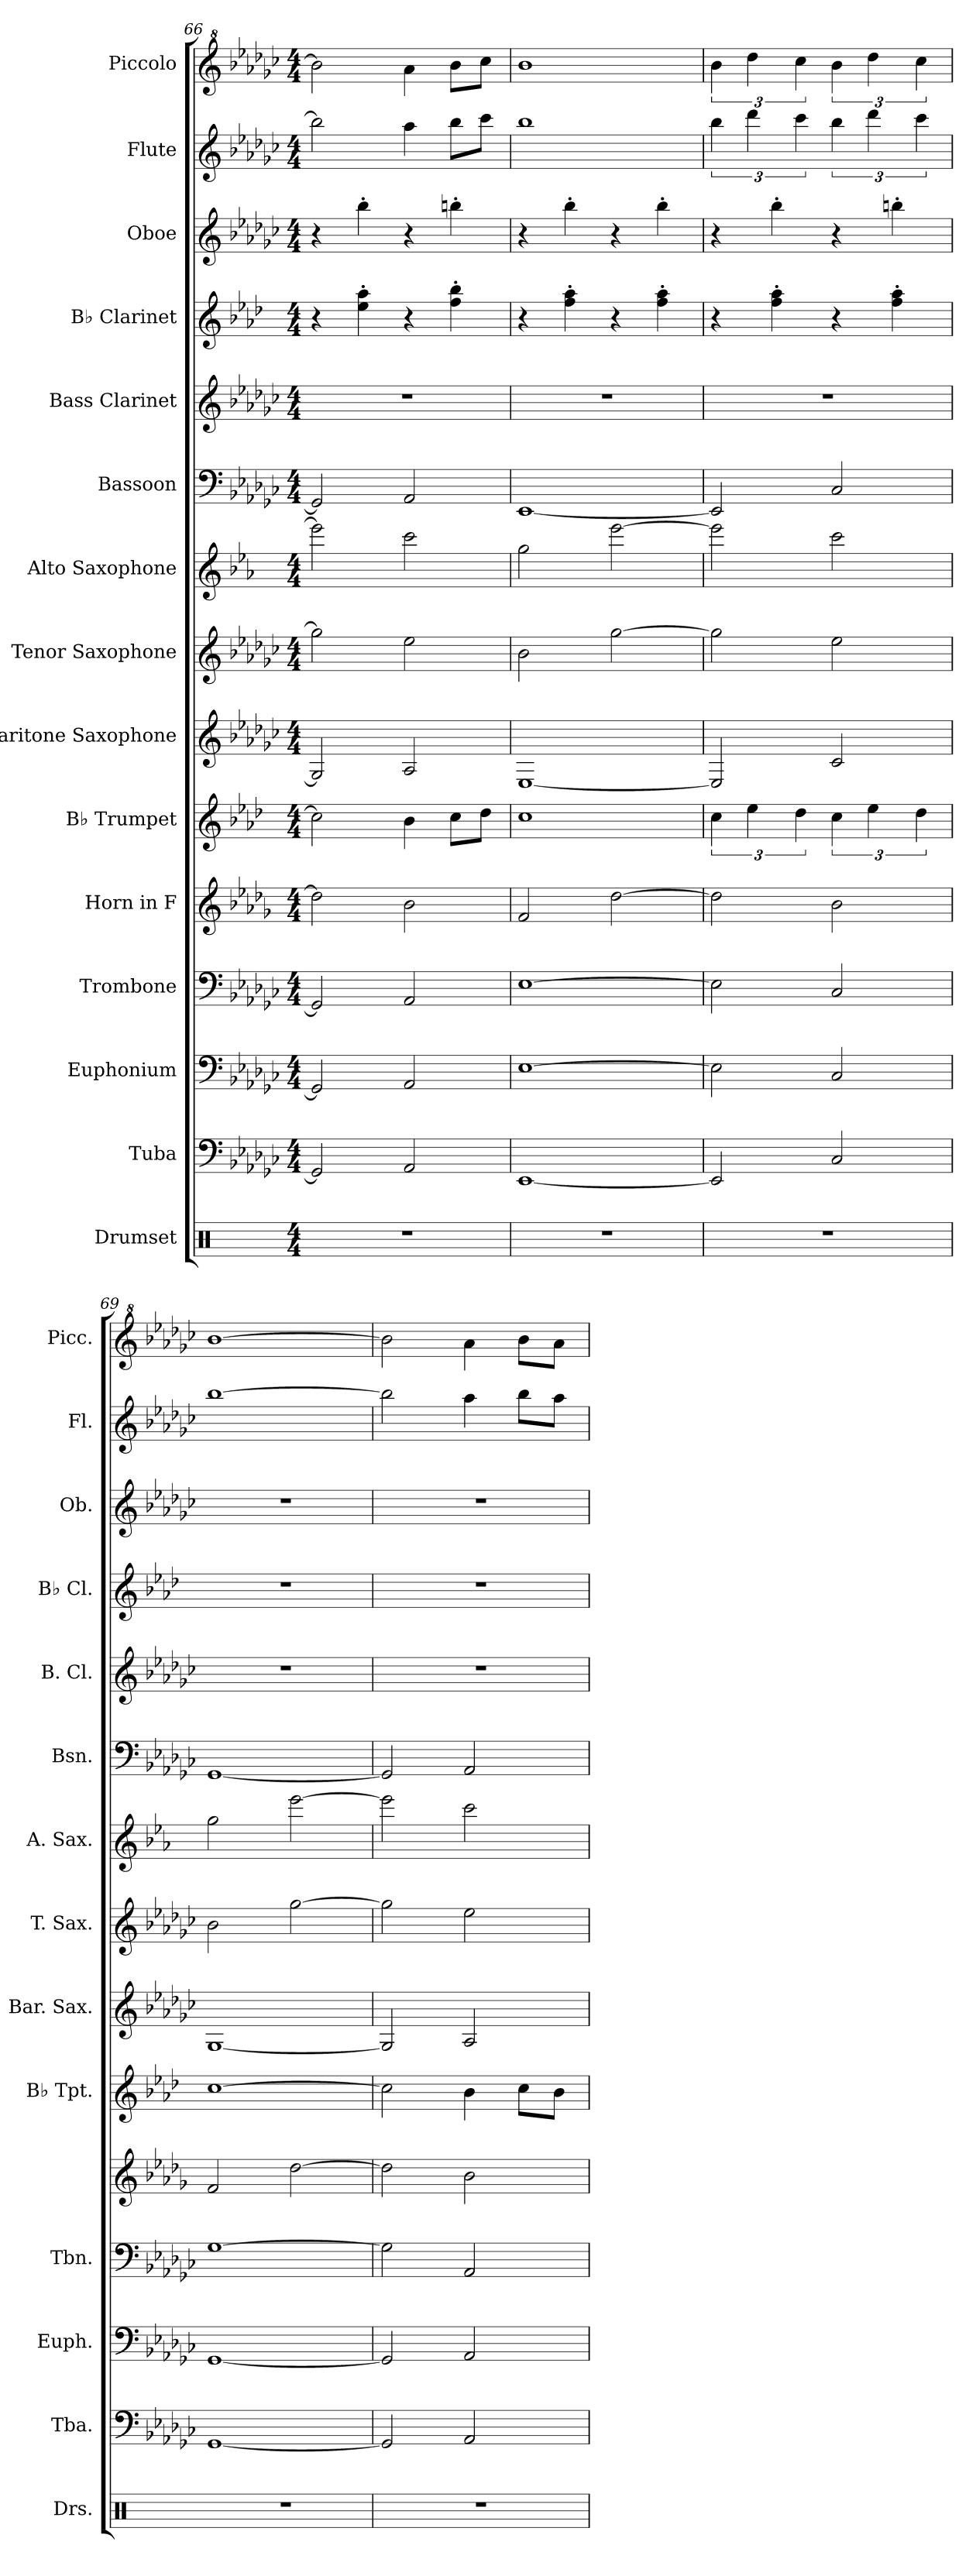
**kern	**kern	**kern	**kern	**kern	**kern	**kern	**kern	**kern	**kern	**kern	**kern	**kern	**kern	**kern
*part15	*part14	*part13	*part12	*part11	*part10	*part9	*part8	*part7	*part6	*part5	*part4	*part3	*part2	*part1
*staff15	*staff14	*staff13	*staff12	*staff11	*staff10	*staff9	*staff8	*staff7	*staff6	*staff5	*staff4	*staff3	*staff2	*staff1
*I"Drumset	*I"Tuba	*I"Euphonium	*I"Trombone	*I"Horn in F	*I"B♭ Trumpet	*I"Baritone Saxophone	*I"Tenor Saxophone	*I"Alto Saxophone	*I"Bassoon	*I"Bass Clarinet	*I"B♭ Clarinet	*I"Oboe	*I"Flute	*I"Piccolo
*I'Drs.	*I'Tba.	*I'Euph.	*I'Tbn.	*	*I'B♭ Tpt.	*I'Bar. Sax.	*I'T. Sax.	*I'A. Sax.	*I'Bsn.	*I'B. Cl.	*I'B♭ Cl.	*I'Ob.	*I'Fl.	*I'Picc.
!!LO:PB:g=z
*clefX	*clefF4	*clefF4	*clefF4	*clefG2	*clefG2	*clefG2	*clefG2	*clefG2	*clefF4	*clefG2	*clefG2	*clefG2	*clefG2	*clefG^2
*	*	*	*	*ITrd4c7	*ITrd1c2	*ITrd12c21	*ITrd8c14	*ITrd5c9	*	*ITrd8c14	*ITrd1c2	*	*	*ITrd-7c-12
*k[]	*k[b-e-a-d-g-c-]	*k[b-e-a-d-g-c-]	*k[b-e-a-d-g-c-]	*k[b-e-a-d-g-c-]	*k[b-e-a-d-g-c-]	*k[b-e-a-d-g-c-]	*k[b-e-a-d-g-c-]	*k[b-e-a-d-g-c-]	*k[b-e-a-d-g-c-]	*k[b-e-a-d-g-c-]	*k[b-e-a-d-g-c-]	*k[b-e-a-d-g-c-]	*k[b-e-a-d-g-c-]	*k[b-e-a-d-g-c-]
*M4/4	*M4/4	*M4/4	*M4/4	*M4/4	*M4/4	*M4/4	*M4/4	*M4/4	*M4/4	*M4/4	*M4/4	*M4/4	*M4/4	*M4/4
=66	=66	=66	=66	=66	=66	=66	=66	=66	=66	=66	=66	=66	=66	=66
1r	2GG-/]	2GG-/]	2GG-/]	2g-\]	2b-\]	2GG-/]	2g-\]	2gg-\]	2GG-/]	1r	4r	4r	2bb-\]	2bbb-\]
.	.	.	.	.	.	.	.	.	.	.	4dd-\' 4gg-\'	4bb-'\	.	.
.	2AA-/	2AA-/	2AA-/	2e-\	4a-\	2AA-/	2e-\	2ee-\	2AA-/	.	4r	4r	4aa-\	4aaa-\
.	.	.	.	.	8b-\L	.	.	.	.	.	4ee-\' 4aa-\'	4bbn'\	8bb-\L	8bbb-\L
.	.	.	.	.	8cc-\J	.	.	.	.	.	.	.	8ccc-\J	8cccc-\J
=67	=67	=67	=67	=67	=67	=67	=67	=67	=67	=67	=67	=67	=67	=67
1r	[1EE-	[1E-	[1E-	2B-/	1b-	[1EE-	2B-\	2b-\	[1EE-	1r	4r	4r	1bb-	1bbb-
.	.	.	.	.	.	.	.	.	.	.	4ee-\' 4gg-\'	4bb-'\	.	.
.	.	.	.	[2g-\	.	.	[2g-\	[2gg-\	.	.	4r	4r	.	.
.	.	.	.	.	.	.	.	.	.	.	4ee-\' 4gg-\'	4bb-'\	.	.
=68	=68	=68	=68	=68	=68	=68	=68	=68	=68	=68	=68	=68	=68	=68
1r	2EE-/]	2E-\]	2E-\]	2g-\]	6b-\	2EE-/]	2g-\]	2gg-\]	2EE-/]	1r	4r	4r	6bb-\	6bbb-\
.	.	.	.	.	6dd-\	.	.	.	.	.	.	.	6ddd-\	6dddd-\
.	.	.	.	.	.	.	.	.	.	.	4ee-\' 4gg-\'	4bb-'\	.	.
.	.	.	.	.	6cc-\	.	.	.	.	.	.	.	6ccc-\	6cccc-\
.	2C-/	2C-/	2C-/	2e-\	6b-\	2C-/	2e-\	2ee-\	2C-/	.	4r	4r	6bb-\	6bbb-\
.	.	.	.	.	6dd-\	.	.	.	.	.	.	.	6ddd-\	6dddd-\
.	.	.	.	.	.	.	.	.	.	.	4ee-\' 4gg-\'	4bbn'\	.	.
.	.	.	.	.	6cc-\	.	.	.	.	.	.	.	6ccc-\	6cccc-\
=69	=69	=69	=69	=69	=69	=69	=69	=69	=69	=69	=69	=69	=69	=69
1r	[1GG-	[1GG-	[1G-	2B-/	[1b-	[1GG-	2B-\	2b-\	[1GG-	1r	1r	1r	[1bb-	[1bbb-
.	.	.	.	[2g-\	.	.	[2g-\	[2gg-\	.	.	.	.	.	.
=70	=70	=70	=70	=70	=70	=70	=70	=70	=70	=70	=70	=70	=70	=70
1r	2GG-/]	2GG-/]	2G-\]	2g-\]	2b-\]	2GG-/]	2g-\]	2gg-\]	2GG-/]	1r	1r	1r	2bb-\]	2bbb-\]
.	2AA-/	2AA-/	2AA-/	2e-\	4a-\	2AA-/	2e-\	2ee-\	2AA-/	.	.	.	4aa-\	4aaa-\
.	.	.	.	.	8b-\L	.	.	.	.	.	.	.	8bb-\L	8bbb-\L
.	.	.	.	.	8a-\J	.	.	.	.	.	.	.	8aa-\J	8aaa-\J
=	=	=	=	=	=	=	=	=	=	=	=	=	=	=
*-	*-	*-	*-	*-	*-	*-	*-	*-	*-	*-	*-	*-	*-	*-
